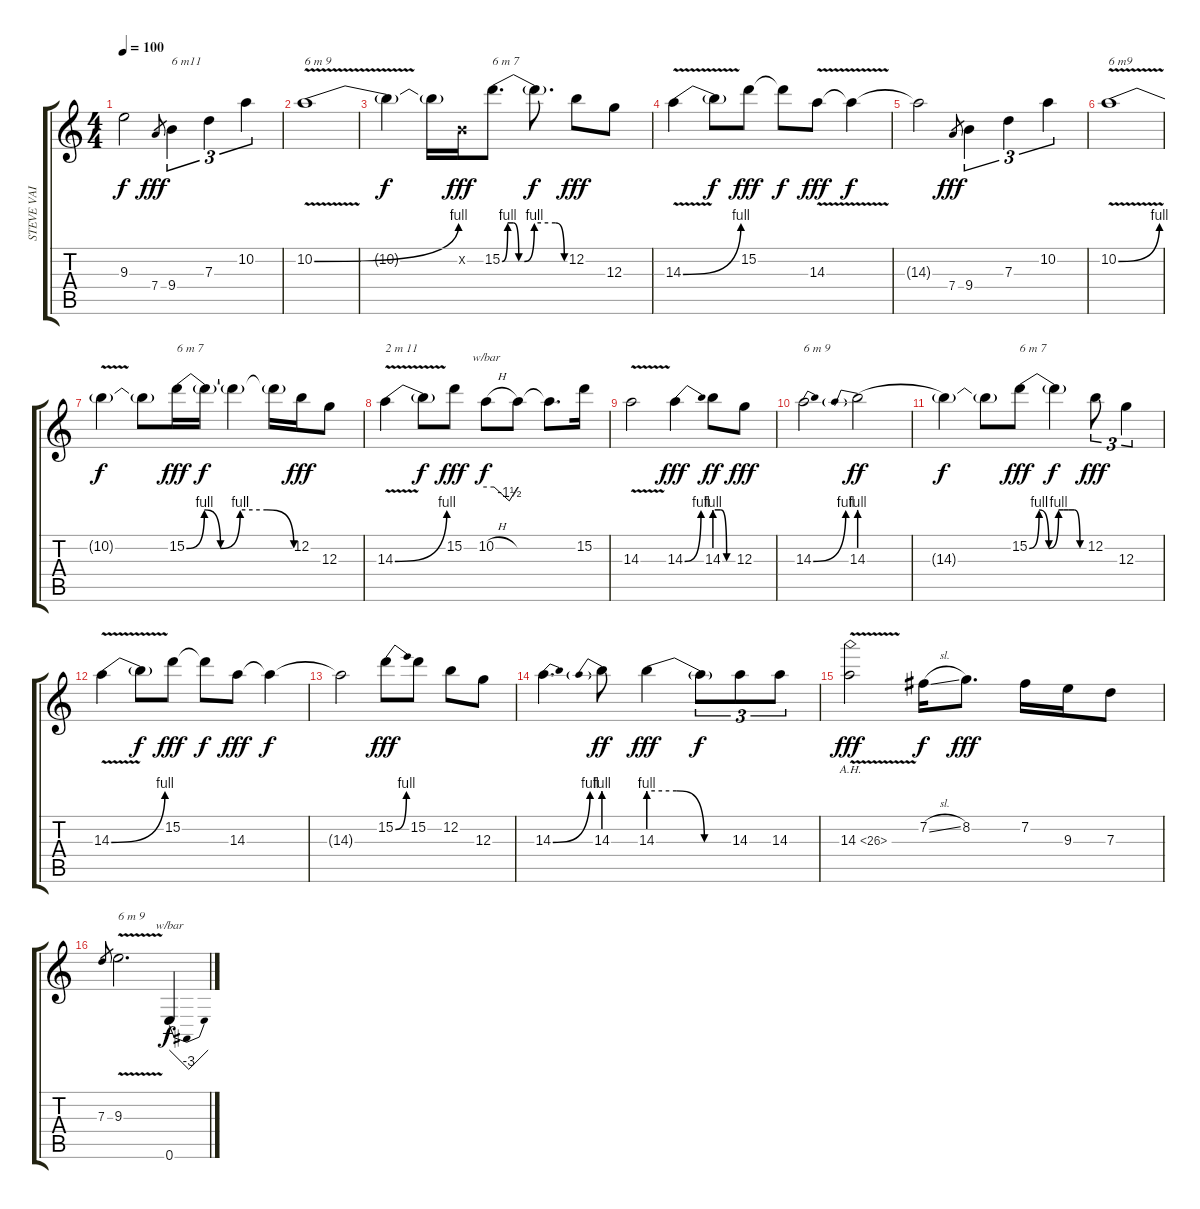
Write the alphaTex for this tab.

\track ("STEVE VAI" "STEVE VAI") {instrument overdrivenguitar}
\staff {score tabs}
\tuning (E4 B3 G3 D3 A2 E2) {hide}
\ts (4 4)
\tempo 100
\clef g2
\ks c
9.3{t}.2{dy f} 7.4.8{gr dy fff} 9.4.4{tu (3 2) txt "6 m11"} 7.3.4{tu (3 2)} 10.2.4{tu (3 2)} |
10.2{be (bend 0 0 60 4) v}.1{txt "6 m 9"} |
10.2{t}.4{dy f} 10.2{t}.16 0.2{x}.16{dy fff} 15.2{be (custom 0 0 5 4 10 4 15 0 20 0 29 4 48 4 56 0 60 0)}.8{d txt "6 m 7"} 15.2{t}.8{d dy f} 12.2.8{dy fff} 12.3.8 |
14.3{be (bend 0 0 60 4) v}.4{txt ""} 14.3{t}.8{dy f} 15.2.8{dy fff} 15.2{t}.8{dy f} 14.3{v}.8{dy fff} 14.3{t}.4{dy f} |
14.3{t}.2 7.4.8{gr dy fff} 9.4.4{tu (3 2) txt ""} 7.3.4{tu (3 2)} 10.2.4{tu (3 2)} |
10.2{be (bend 0 0 60 4) v}.1{txt "6 m9"} |
10.2{t}.4{dy f} 10.2{t}.8 15.2{be (custom 0 0 10 4 19 0 30 4 45 4 60 0)}.16{txt "6 m 7" dy fff} 15.2{t}.16{dy f} 15.2{t}.4 15.2{t}.16 12.2.16{dy fff} 12.3.8 |
14.3{be (bend 0 0 60 4) v}.4{txt "2 m 11"} 14.3{t}.8{dy f} 15.2.8{dy fff} 10.2{h}.8{tbe (custom default 0 0 15 0 44 -6 60 0) dy f} 10.2{t}.8 10.2{t}.8{d} 15.2.16 |
14.3{v}.2 14.3{be (bend 0 0 60 4)}.4{dy fff} 14.3{be (custom 0 4 20 4 40 0 60 0)}.8{dy ff} 12.3.8{dy fff} |
14.3{be (bend 0 0 60 4)}.2{txt "6 m 9"} 14.3{be (prebend 0 4 60 4)}.2{dy ff} |
14.3{t}.4{dy f} 14.3{t}.8 15.2{be (custom 0 0 10 4 20 0 30 4 35 4 40 4 46 4 52 0 60 0)}.8{txt "6 m 7" dy fff} 15.2{t}.4{dy f} 12.2.8{tu (3 2) dy fff} 12.3.4{tu (3 2)} |
14.3{be (bend 0 0 60 4) v}.4{txt ""} 14.3{t}.8{dy f} 15.2.8{txt "" dy fff} 15.2{t}.8{dy f} 14.3.8{dy fff} 14.3{t}.4{dy f} |
14.3{t}.2 15.2{be (bend 0 0 60 4)}.8{txt "" dy fff} 15.2.8 12.2.8 12.3.8 |
14.3{be (bend 0 0 60 4)}.4{d txt ""} 14.3{be (prebend 0 4 60 4)}.8{dy ff} 14.3{be (custom 0 4 20 4 40 0 60 0)}.4{dy fff} 14.3{t}.8{tu (3 2) dy f} 14.3.8{tu (3 2)} 14.3.8{tu (3 2)} |
14.3{ah 12 v}.2{dy fff} 7.2{sl}.16{txt "" dy f} 8.2.8{d dy fff} 7.2.16 9.3.16 7.3.8 |
7.3.8{gr} 9.3{v}.2{d txt "6 m 9"} 0.6.4{tbe (dip default 0 0 30 -12 60 0) dy f}
